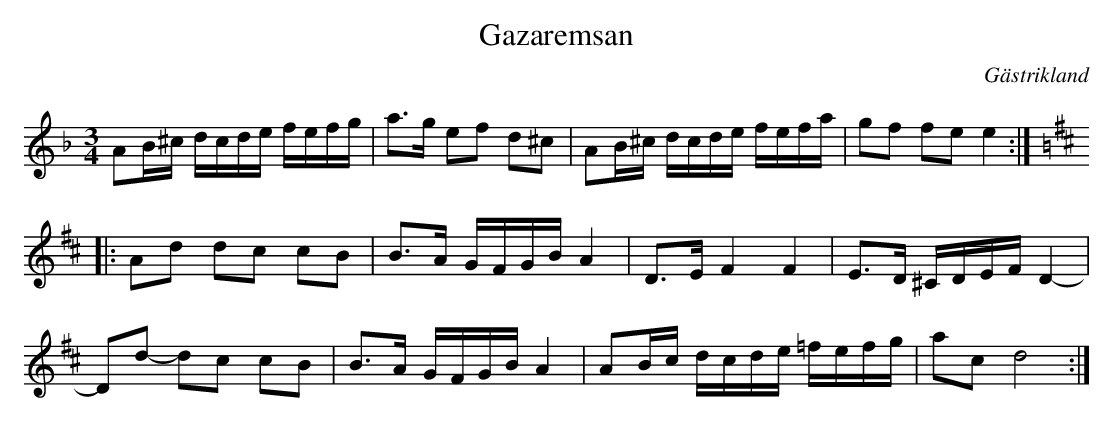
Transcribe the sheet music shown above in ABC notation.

X:1
T:Gazaremsan
O:Gästrikland
M:3/4
L:1/16
K:Dm
A2B^c dcde fefg|a3g e2f2 d2^c2|A2B^c dcde fefa|g2f2 f2e2 e4:|
K:D
|:A2d2 d2c2 c2B2|B3A GFGB A4|D3E F4 F4|E3D ^CDEF D4-|
D2d2- d2c2 c2B2|B3A GFGB A4|A2Bc dcde =fefg|a2c2 d8:|
